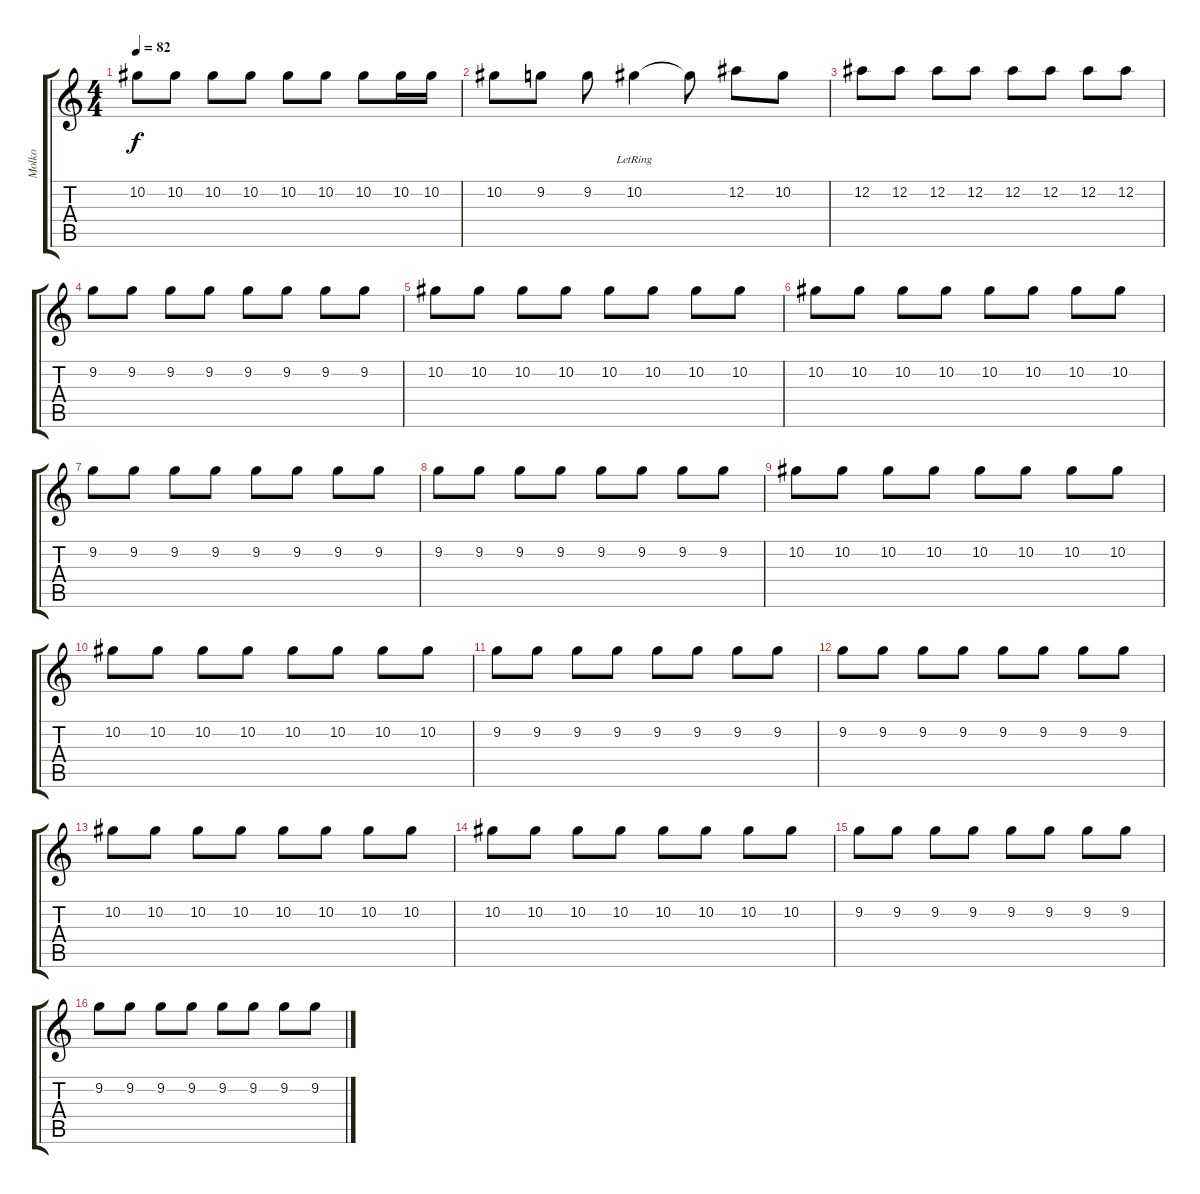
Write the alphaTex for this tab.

\track ("Molko" "Molko") {instrument electricguitarclean}
\staff {score tabs}
\tuning (Eb4 Bb3 Gb3 Db3 Ab2 Eb2) {hide}
\ts (4 4)
\tempo 82
\clef g2
\ks c
10.2.8{dy f} 10.2.8 10.2.8 10.2.8 10.2.8 10.2.8 10.2.8 10.2.16 10.2.16 |
10.2.8 9.2.8 9.2.8 10.2{lr}.4 10.2{t}.8 12.2.8 10.2.8 |
12.2.8 12.2.8 12.2.8 12.2.8 12.2.8 12.2.8 12.2.8 12.2.8 |
9.2.8 9.2.8 9.2.8 9.2.8 9.2.8 9.2.8 9.2.8 9.2.8 |
10.2.8 10.2.8 10.2.8 10.2.8 10.2.8 10.2.8 10.2.8 10.2.8 |
10.2.8 10.2.8 10.2.8 10.2.8 10.2.8 10.2.8 10.2.8 10.2.8 |
9.2.8 9.2.8 9.2.8 9.2.8 9.2.8 9.2.8 9.2.8 9.2.8 |
9.2.8 9.2.8 9.2.8 9.2.8 9.2.8 9.2.8 9.2.8 9.2.8 |
10.2.8 10.2.8 10.2.8 10.2.8 10.2.8 10.2.8 10.2.8 10.2.8 |
10.2.8 10.2.8 10.2.8 10.2.8 10.2.8 10.2.8 10.2.8 10.2.8 |
9.2.8 9.2.8 9.2.8 9.2.8 9.2.8 9.2.8 9.2.8 9.2.8 |
9.2.8 9.2.8 9.2.8 9.2.8 9.2.8 9.2.8 9.2.8 9.2.8 |
10.2.8 10.2.8 10.2.8 10.2.8 10.2.8 10.2.8 10.2.8 10.2.8 |
10.2.8 10.2.8 10.2.8 10.2.8 10.2.8 10.2.8 10.2.8 10.2.8 |
9.2.8 9.2.8 9.2.8 9.2.8 9.2.8 9.2.8 9.2.8 9.2.8 |
9.2.8 9.2.8 9.2.8 9.2.8 9.2.8 9.2.8 9.2.8 9.2.8
